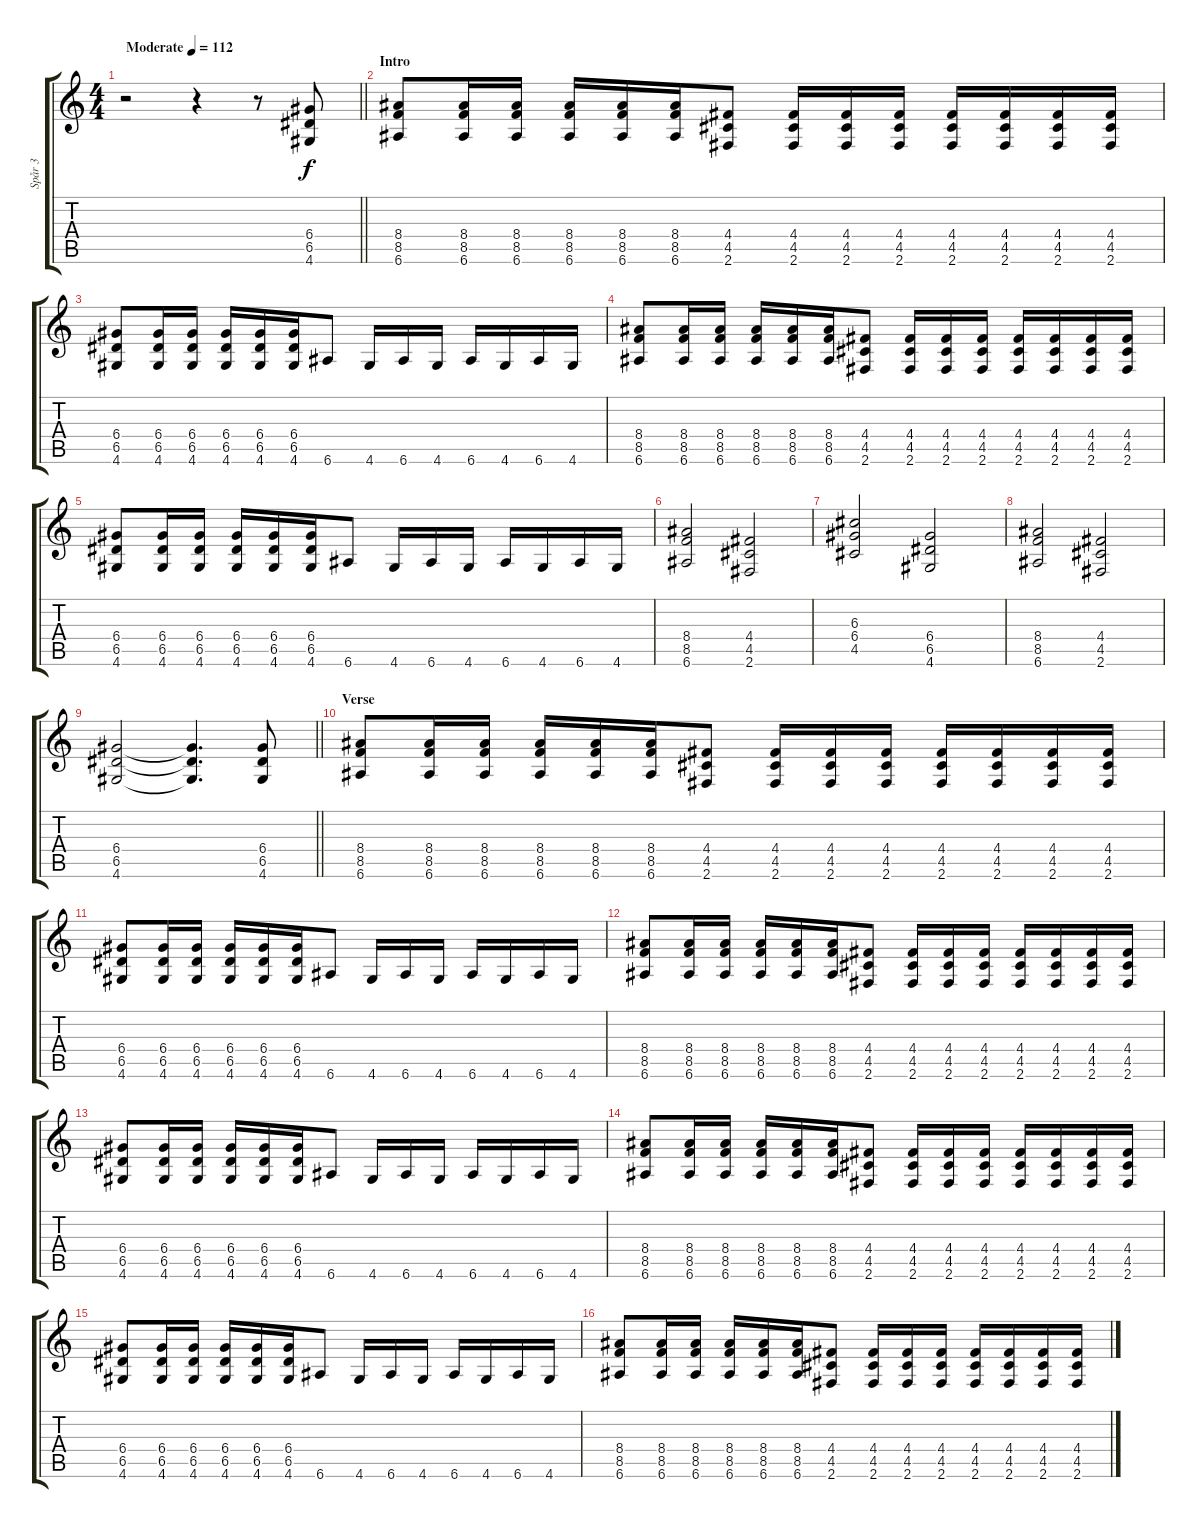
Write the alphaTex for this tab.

\track ("Spår 3" "Spår 3") {instrument overdrivenguitar}
\staff {score tabs}
\tuning (E4 B3 G3 D3 A2 E2) {hide}
\ts (4 4)
\tempo (112 "Moderate")
\clef g2
\barLineRight lightlight
\ks c
r.2{dy f instrument overdrivenguitar} r.4 r.8 (6.4 6.5 4.6).8 |
\section ("" "Intro")
(8.4 8.5 6.6).8 (8.4 8.5 6.6).16 (8.4 8.5 6.6).16 (8.4 8.5 6.6).16 (8.4 8.5 6.6).16 (8.4 8.5 6.6).16 (4.4 4.5 2.6).8 (4.4 4.5 2.6).16 (4.4 4.5 2.6).16 (4.4 4.5 2.6).16 (4.4 4.5 2.6).16 (4.4 4.5 2.6).16 (4.4 4.5 2.6).16 (4.4 4.5 2.6).16 |
(6.4 6.5 4.6).8 (6.4 6.5 4.6).16 (6.4 6.5 4.6).16 (6.4 6.5 4.6).16 (6.4 6.5 4.6).16 (6.4 6.5 4.6).16 6.6.8 4.6.16 6.6.16 4.6.16 6.6.16 4.6.16 6.6.16 4.6.16 |
(8.4 8.5 6.6).8 (8.4 8.5 6.6).16 (8.4 8.5 6.6).16 (8.4 8.5 6.6).16 (8.4 8.5 6.6).16 (8.4 8.5 6.6).16 (4.4 4.5 2.6).8 (4.4 4.5 2.6).16 (4.4 4.5 2.6).16 (4.4 4.5 2.6).16 (4.4 4.5 2.6).16 (4.4 4.5 2.6).16 (4.4 4.5 2.6).16 (4.4 4.5 2.6).16 |
(6.4 6.5 4.6).8 (6.4 6.5 4.6).16 (6.4 6.5 4.6).16 (6.4 6.5 4.6).16 (6.4 6.5 4.6).16 (6.4 6.5 4.6).16 6.6.8 4.6.16 6.6.16 4.6.16 6.6.16 4.6.16 6.6.16 4.6.16 |
(8.4 8.5 6.6).2 (4.4 4.5 2.6).2 |
(6.3 6.4 4.5).2 (6.4 6.5 4.6).2 |
(8.4 8.5 6.6).2 (4.4 4.5 2.6).2 |
\barLineRight lightlight
(6.4 6.5 4.6).2 (6.4{t} 6.5{t} 4.6{t}).4{d} (6.4 6.5 4.6).8 |
\section ("" "Verse")
(8.4 8.5 6.6).8 (8.4 8.5 6.6).16 (8.4 8.5 6.6).16 (8.4 8.5 6.6).16 (8.4 8.5 6.6).16 (8.4 8.5 6.6).16 (4.4 4.5 2.6).8 (4.4 4.5 2.6).16 (4.4 4.5 2.6).16 (4.4 4.5 2.6).16 (4.4 4.5 2.6).16 (4.4 4.5 2.6).16 (4.4 4.5 2.6).16 (4.4 4.5 2.6).16 |
(6.4 6.5 4.6).8 (6.4 6.5 4.6).16 (6.4 6.5 4.6).16 (6.4 6.5 4.6).16 (6.4 6.5 4.6).16 (6.4 6.5 4.6).16 6.6.8 4.6.16 6.6.16 4.6.16 6.6.16 4.6.16 6.6.16 4.6.16 |
(8.4 8.5 6.6).8 (8.4 8.5 6.6).16 (8.4 8.5 6.6).16 (8.4 8.5 6.6).16 (8.4 8.5 6.6).16 (8.4 8.5 6.6).16 (4.4 4.5 2.6).8 (4.4 4.5 2.6).16 (4.4 4.5 2.6).16 (4.4 4.5 2.6).16 (4.4 4.5 2.6).16 (4.4 4.5 2.6).16 (4.4 4.5 2.6).16 (4.4 4.5 2.6).16 |
(6.4 6.5 4.6).8 (6.4 6.5 4.6).16 (6.4 6.5 4.6).16 (6.4 6.5 4.6).16 (6.4 6.5 4.6).16 (6.4 6.5 4.6).16 6.6.8 4.6.16 6.6.16 4.6.16 6.6.16 4.6.16 6.6.16 4.6.16 |
(8.4 8.5 6.6).8 (8.4 8.5 6.6).16 (8.4 8.5 6.6).16 (8.4 8.5 6.6).16 (8.4 8.5 6.6).16 (8.4 8.5 6.6).16 (4.4 4.5 2.6).8 (4.4 4.5 2.6).16 (4.4 4.5 2.6).16 (4.4 4.5 2.6).16 (4.4 4.5 2.6).16 (4.4 4.5 2.6).16 (4.4 4.5 2.6).16 (4.4 4.5 2.6).16 |
(6.4 6.5 4.6).8 (6.4 6.5 4.6).16 (6.4 6.5 4.6).16 (6.4 6.5 4.6).16 (6.4 6.5 4.6).16 (6.4 6.5 4.6).16 6.6.8 4.6.16 6.6.16 4.6.16 6.6.16 4.6.16 6.6.16 4.6.16 |
(8.4 8.5 6.6).8 (8.4 8.5 6.6).16 (8.4 8.5 6.6).16 (8.4 8.5 6.6).16 (8.4 8.5 6.6).16 (8.4 8.5 6.6).16 (4.4 4.5 2.6).8 (4.4 4.5 2.6).16 (4.4 4.5 2.6).16 (4.4 4.5 2.6).16 (4.4 4.5 2.6).16 (4.4 4.5 2.6).16 (4.4 4.5 2.6).16 (4.4 4.5 2.6).16
